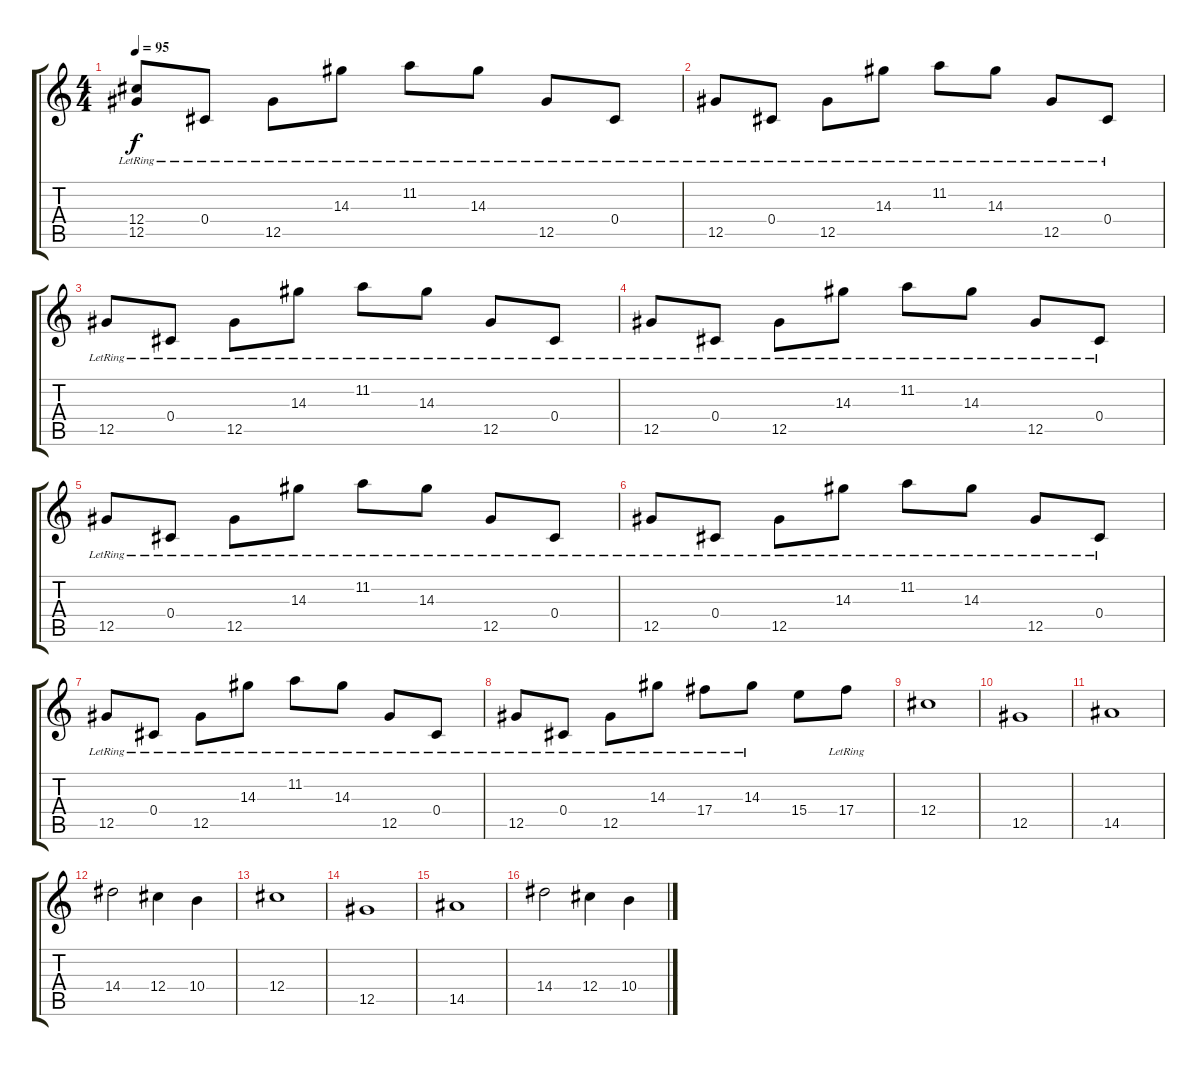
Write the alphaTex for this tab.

\track "" {instrument acousticguitarsteel}
\staff {score tabs}
\tuning (Eb4 Bb3 Gb3 Db3 Ab2 Eb2) {hide}
\ts (4 4)
\tempo 95
\clef g2
\ks c
(12.4{lr} 12.5{lr}).8{dy f} 0.4{lr}.8 12.5{lr}.8 14.3{lr}.8 11.2{lr}.8 14.3{lr}.8 12.5{lr}.8 0.4{lr}.8 |
12.5{lr}.8 0.4{lr}.8 12.5{lr}.8 14.3{lr}.8 11.2{lr}.8 14.3{lr}.8 12.5{lr}.8 0.4{lr}.8 |
12.5{lr}.8 0.4{lr}.8 12.5{lr}.8 14.3{lr}.8 11.2{lr}.8 14.3{lr}.8 12.5{lr}.8 0.4{lr}.8 |
12.5{lr}.8 0.4{lr}.8 12.5{lr}.8 14.3{lr}.8 11.2{lr}.8 14.3{lr}.8 12.5{lr}.8 0.4{lr}.8 |
12.5{lr}.8 0.4{lr}.8 12.5{lr}.8 14.3{lr}.8 11.2{lr}.8 14.3{lr}.8 12.5{lr}.8 0.4{lr}.8 |
12.5{lr}.8 0.4{lr}.8 12.5{lr}.8 14.3{lr}.8 11.2{lr}.8 14.3{lr}.8 12.5{lr}.8 0.4{lr}.8 |
12.5{lr}.8 0.4{lr}.8 12.5{lr}.8 14.3{lr}.8 11.2{lr}.8 14.3{lr}.8 12.5{lr}.8 0.4{lr}.8 |
12.5{lr}.8 0.4{lr}.8 12.5{lr}.8 14.3{lr}.8 17.4{lr}.8 14.3{lr}.8 15.4.8 17.4{lr}.8 |
12.4.1 |
12.5.1 |
14.5.1 |
14.4.2 12.4.4 10.4.4 |
12.4.1 |
12.5.1 |
14.5.1 |
14.4.2 12.4.4 10.4.4
